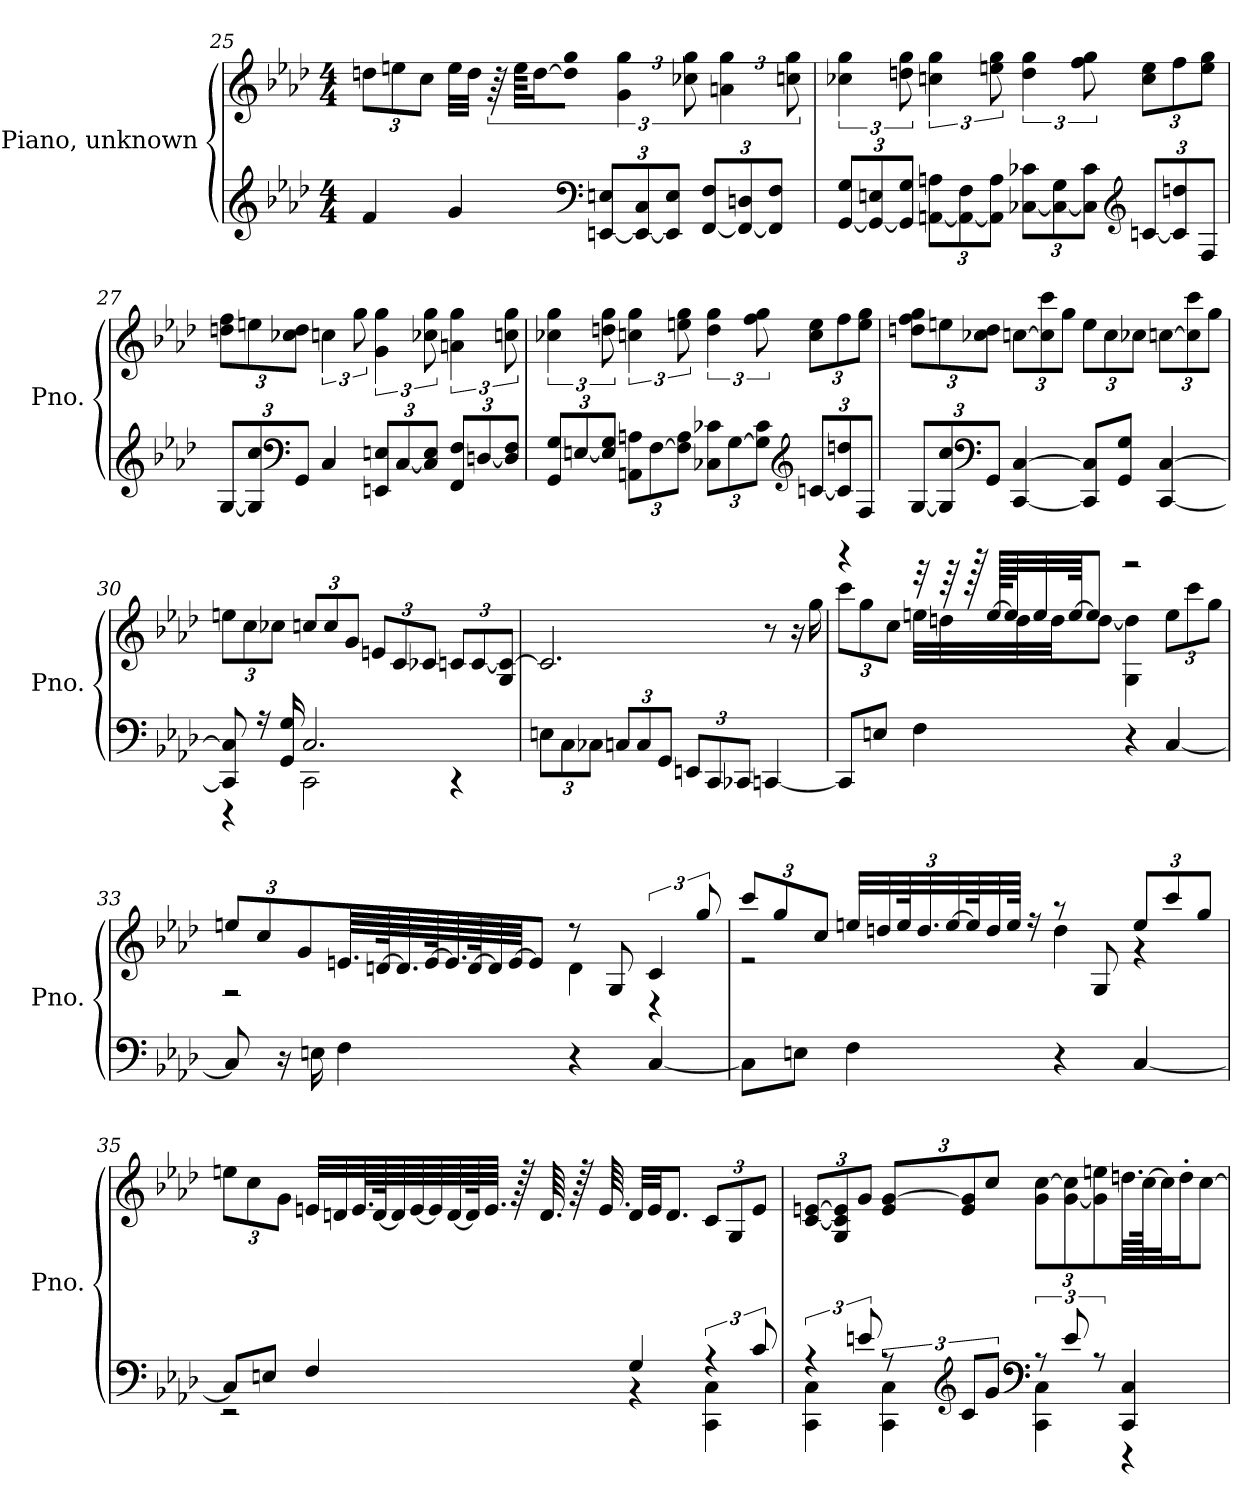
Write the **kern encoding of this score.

**kern	**kern
*part1	*part1
*staff2	*staff1
*I"Piano, unknown	*
*I'Pno.	*
*clefG2	*clefG2
*k[b-e-a-d-]	*k[b-e-a-d-]
*M4/4	*M4/4
*	*Xbrackettup
=25	=25
4f/	12ddn\L
.	12een\
.	12cc\J
4g/	32ee\LLL
.	32dd\JJJ
*	*brackettup
.	96r
.	96ee\KKLL
.	[24dd\J
.	8dd\] 8gg\J
*clefF4	*
*Xbrackettup	*
[12EEn/ 12En/L	6g\ 6gg\
12EE/_ 12C/	.
12EE/] 12E/J	12cc-X\ 12gg\
[12FF/ 12F/L	6an\ 6gg\
12FF/_ 12Dn/	.
12FF/] 12F/J	12ccn\ 12gg\
!!LO:LB:g=z
=26	=26
[12GG/ 12G/L	6cc-X\ 6gg\
12GG/_ 12En/	.
12GG/] 12G/J	12ddn\ 12gg\
[12AAn\ 12An\L	6ccn\ 6gg\
12AA\_ 12F\	.
12AA\] 12A\J	12een\ 12gg\
[12C-X\ 12c-X\L	6dd\ 6gg\
12C-\_ 12G\	.
12C-\] 12c-\J	12ff\ 12gg\
*clefG2	*
*	*Xbrackettup
[12cn/L	12cc\ 12ee\L
12c/] 12ddn/	12ff\
12F/J	12ee\ 12gg\J
=27	=27
[12G/L	12ddn\ 12ff\L
12G/] 12cc/	12een\
*clefF4	*
12GG/J	12cc-X\ 12dd\J
*	*brackettup
4C/	6ccn\
.	12gg\
12EEn/ 12En/L	6g\ 6gg\
[12C/	.
12C/] 12E/J	12cc-X\ 12gg\
12FF/ 12F/L	6an\ 6gg\
[12Dn/	.
12D/] 12F/J	12ccn\ 12gg\
!!LO:LB:g=z
=28	=28
12GG/ 12G/L	6cc-X\ 6gg\
[12En/	.
12E/] 12G/J	12ddn\ 12gg\
12AAn\ 12An\L	6ccn\ 6gg\
[12F\	.
12F\] 12A\J	12een\ 12gg\
12C-X\ 12c-X\L	6dd\ 6gg\
[12G\	.
12G\] 12c-\J	12ff\ 12gg\
*clefG2	*
*	*Xbrackettup
[12cn/L	12cc\ 12ee\L
12c/] 12ddn/	12ff\
12F/J	12ee\ 12gg\J
=29	=29
[12G/L	12ddn\ 12ff\ 12gg\L
12G/] 12cc/	12een\
*clefF4	*
12GG/J	12cc-X\ 12dd\J
[4CC/ [4C/	[12ccn\L
.	12cc\] 12ccc\
.	12gg\J
8CC/] 8C/]L	12ee\L
.	12cc\
8GG/ 8G/J	.
.	12cc-X\J
[4CC/ [4C/	[12ccn\L
.	12cc\] 12ccc\
.	12gg\J
!!LO:PB:g=z
=30	=30
*^	*
8CC/] 8C/]	4r	12een\L
.	.	12cc\
16r	.	.
.	.	12cc-X\J
16GG/ 16G/	.	.
2.C/	2CC\	12ccn/L
.	.	12cc/
.	.	12g/J
.	.	12en/L
.	.	12c/
.	.	12c-X/J
.	4r	12cn/L
.	.	[12c/
.	.	12G/ 12c/_J
*v	*v	*
=31	=31
12En\L	2.c/]
12C\	.
12C-X\J	.
12Cn/L	.
12C/	.
12GG/J	.
12EEn/L	.
12CC/	.
12CC-X/J	.
[4CCn/	8r
.	16r
.	16gg\
!!LO:LB:g=z
=32	=32
*	*^
8CC/L]	4r	12ccc\L
.	.	12gg\
8En/J	.	.
.	.	12cc\J
4F\	32r	32een\LLL
.	64r	32ddn\
.	128r	.
.	[128ee/KLLLL	.
.	64ee/J]	32dd\
.	32ee/	.
.	.	32dd\JJ
.	[64ee/JJK	.
.	8ee/J]	[8dd\J
4r	2r	4G\ 4dd\]
[4C/	.	12ee\L
.	.	12ccc\
.	.	12gg\J
=33	=33	=33
8C/]	12een/L	2r
.	12cc/	.
16r	.	.
.	12g/	.
16En\	.	.
4F\	64.en/LLL	.
.	[128dn/K	.
.	64.d/]	.
.	[128e/K	.
.	64.e/]	.
.	[128d/K	.
.	64d/]	.
.	[64e/JJJ	.
.	8e/J]	.
4r	8r	4d\
.	8G/	.
*	*brackettup	*
[4C/	6c/	4r
.	12gg/	.
!!LO:LB:g=z	!!
=34	=34	=34
*	*Xbrackettup	*
8C\L]	12ccc/L	2r
.	12gg/	.
8En\J	.	.
.	12cc/J	.
4F\	32een/LLL	.
.	32ddn/	.
.	96ee/K	.
.	48.dd/	.
.	[48ee/	.
.	64ee/K]	.
.	32dd/	.
.	64ee/JJJk	.
.	16r	.
4r	8r	4dd\
.	8G/	.
[4C/	12ee/L	4r
.	12ccc/	.
.	12gg/J	.
*	*v	*v
!!LO:LB:g=z
=35	=35
*^	*
8C/L]	2r	12een\L
.	.	12cc\
8En/J	.	.
.	.	12g\J
4F/	.	32en/LLL
.	.	32dn/
.	.	64.e/L
.	.	[128d/K
.	.	64d/]
.	.	[64e/
.	.	64e/]
.	.	[64d/
.	.	128d/K]
.	.	64.e/JJJJ
.	.	128r
.	.	64.d/
.	.	128r
.	.	64.e/
4G/	4r	32d/LLL
.	.	32e/JJ
.	.	8.d/J
*brackettup	*	*
6r	4CC\ 4C\	12c/L
.	.	12G/
12c/	.	12e/J
!!LO:LB:g=z
=36	=36	=36
6r	4CC\ 4C\	[12c/ [12en/L
.	.	12G/ 12c/] 12e/]
12en/	.	12g/J
12r	4CC\ 4C\	12e/ [12g/L
*clefG2	*	*
12c/L	.	12e/ 12g/]
12g/J	.	12cc/J
*clefF4	*	*
12r	4CC\ 4C\	12g\ [12cc\L
12e/	.	[12g\ 12cc\]
12r	.	12g\] 12een\
4CC/ 4C/	4r	64.ddn\LLL
.	.	[128cc\JK
.	.	32cc\J]
.	.	16dd'\J
.	.	[8cc\J
*v	*v	*
=	=
*-	*-
